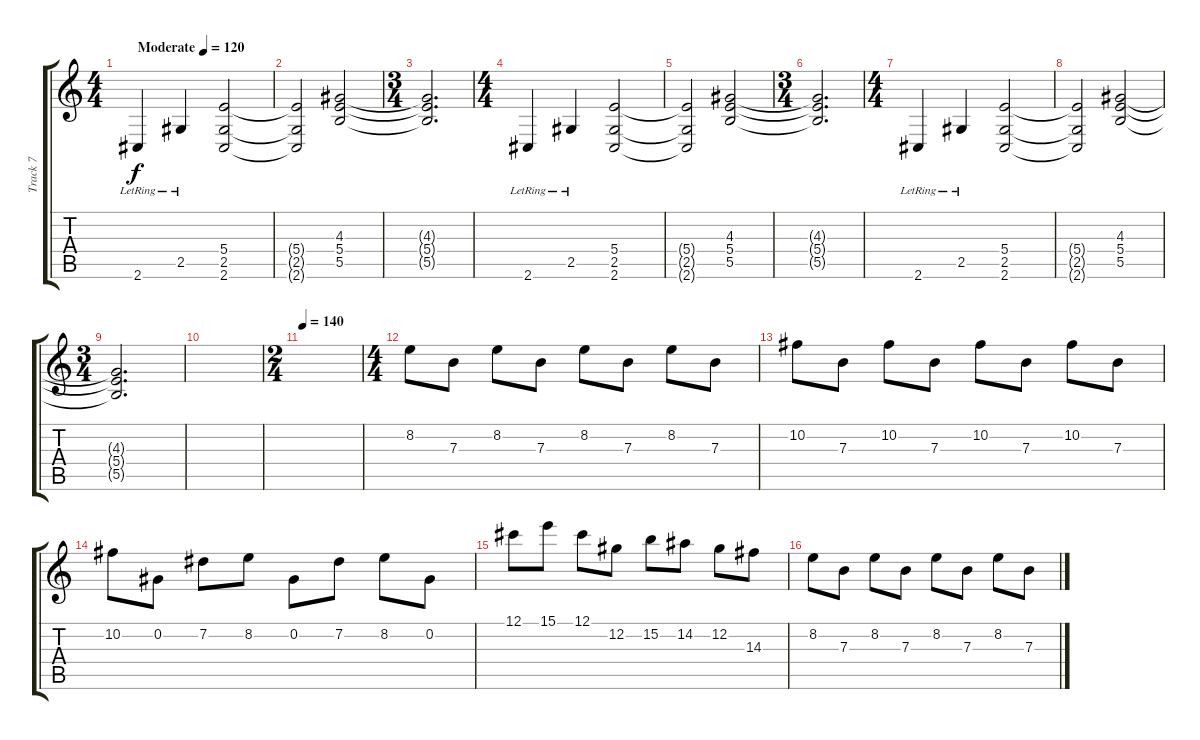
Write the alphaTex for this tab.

\track ("Track 7" "Track 7") {instrument distortionguitar}
\staff {score tabs}
\tuning (Db4 Ab3 E3 B2 Gb2 B1) {hide}
\ts (4 4)
\tempo (120 "Moderate")
\clef g2
\ks c
2.6{lr}.4{dy f instrument distortionguitar} 2.5{lr}.4 (5.4 2.5 2.6).2 |
(5.4{t} 2.5{t} 2.6{t}).2 (4.3 5.4 5.5).2 |
\ts (3 4)
(4.3{t} 5.4{t} 5.5{t}).2{d} |
\ts (4 4)
2.6{lr}.4 2.5{lr}.4 (5.4 2.5 2.6).2 |
(5.4{t} 2.5{t} 2.6{t}).2 (4.3 5.4 5.5).2 |
\ts (3 4)
(4.3{t} 5.4{t} 5.5{t}).2{d} |
\ts (4 4)
2.6{lr}.4 2.5{lr}.4 (5.4 2.5 2.6).2 |
(5.4{t} 2.5{t} 2.6{t}).2 (4.3 5.4 5.5).2 |
\ts (3 4)
(4.3{t} 5.4{t} 5.5{t}).2{d} |
|
\ts (2 4)
\tempo 140
|
\ts (4 4)
8.2.8 7.3.8 8.2.8 7.3.8 8.2.8 7.3.8 8.2.8 7.3.8 |
10.2.8 7.3.8 10.2.8 7.3.8 10.2.8 7.3.8 10.2.8 7.3.8 |
10.2.8 0.2.8 7.2.8 8.2.8 0.2.8 7.2.8 8.2.8 0.2.8 |
12.1.8 15.1.8 12.1.8 12.2.8 15.2.8 14.2.8 12.2.8 14.3.8 |
8.2.8 7.3.8 8.2.8 7.3.8 8.2.8 7.3.8 8.2.8 7.3.8
